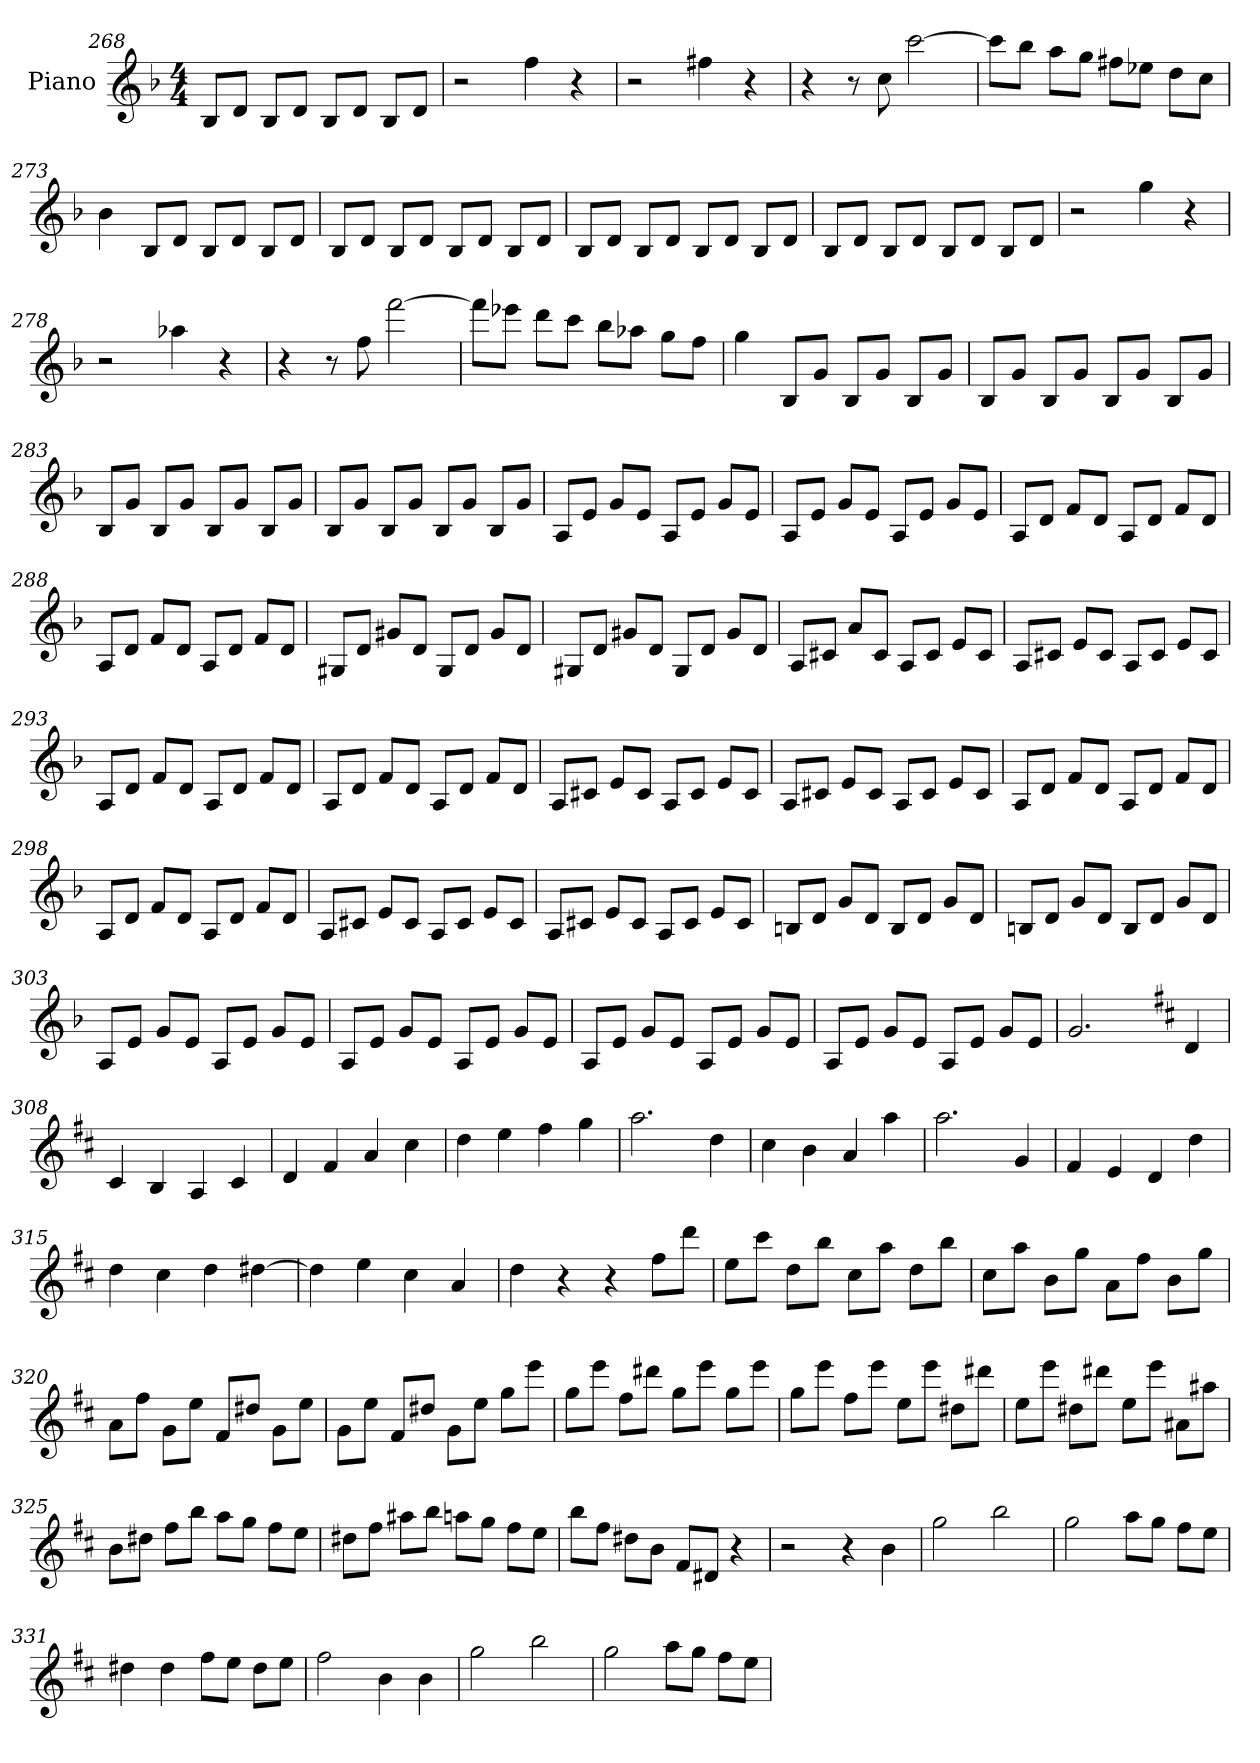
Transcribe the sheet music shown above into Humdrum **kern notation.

**kern
*part1
*staff1
*I"Piano
*I'Pno
*clefG2
*k[b-]
*M4/4
=268
8B-/L
8d/J
8B-/L
8d/J
8B-/L
8d/J
8B-/L
8d/J
=269
2r
4ff
4r
=270
2r
4ff#X
4r
=271
4r
8r
8cc
[2ccc
=272
8ccc\L]
8bb-\J
8aa\L
8gg\J
8ff#X\L
8ee-X\J
8dd\L
8cc\J
=273
4b-
8B-/L
8d/J
8B-/L
8d/J
8B-/L
8d/J
=274
8B-/L
8d/J
8B-/L
8d/J
8B-/L
8d/J
8B-/L
8d/J
=275
8B-/L
8d/J
8B-/L
8d/J
8B-/L
8d/J
8B-/L
8d/J
=276
8B-/L
8d/J
8B-/L
8d/J
8B-/L
8d/J
8B-/L
8d/J
=277
2r
4gg
4r
=278
2r
4aa-X
4r
=279
4r
8r
8ff
[2fff
=280
8fff\L]
8eee-X\J
8ddd\L
8ccc\J
8bb-\L
8aa-X\J
8gg\L
8ff\J
=281
4gg
8B-/L
8g/J
8B-/L
8g/J
8B-/L
8g/J
=282
8B-/L
8g/J
8B-/L
8g/J
8B-/L
8g/J
8B-/L
8g/J
=283
8B-/L
8g/J
8B-/L
8g/J
8B-/L
8g/J
8B-/L
8g/J
=284
8B-/L
8g/J
8B-/L
8g/J
8B-/L
8g/J
8B-/L
8g/J
=285
8A/L
8e/J
8g/L
8e/J
8A/L
8e/J
8g/L
8e/J
=286
8A/L
8e/J
8g/L
8e/J
8A/L
8e/J
8g/L
8e/J
=287
8A/L
8d/J
8f/L
8d/J
8A/L
8d/J
8f/L
8d/J
=288
8A/L
8d/J
8f/L
8d/J
8A/L
8d/J
8f/L
8d/J
=289
8G#X/L
8d/J
8g#X/L
8d/J
8G#/L
8d/J
8g#/L
8d/J
=290
8G#X/L
8d/J
8g#X/L
8d/J
8G#/L
8d/J
8g#/L
8d/J
=291
8A/L
8c#X/J
8a/L
8c#/J
8A/L
8c#/J
8e/L
8c#/J
=292
8A/L
8c#X/J
8e/L
8c#/J
8A/L
8c#/J
8e/L
8c#/J
=293
8A/L
8d/J
8f/L
8d/J
8A/L
8d/J
8f/L
8d/J
=294
8A/L
8d/J
8f/L
8d/J
8A/L
8d/J
8f/L
8d/J
=295
8A/L
8c#X/J
8e/L
8c#/J
8A/L
8c#/J
8e/L
8c#/J
=296
8A/L
8c#X/J
8e/L
8c#/J
8A/L
8c#/J
8e/L
8c#/J
=297
8A/L
8d/J
8f/L
8d/J
8A/L
8d/J
8f/L
8d/J
=298
8A/L
8d/J
8f/L
8d/J
8A/L
8d/J
8f/L
8d/J
=299
8A/L
8c#X/J
8e/L
8c#/J
8A/L
8c#/J
8e/L
8c#/J
=300
8A/L
8c#X/J
8e/L
8c#/J
8A/L
8c#/J
8e/L
8c#/J
=301
8Bn/L
8d/J
8g/L
8d/J
8B/L
8d/J
8g/L
8d/J
=302
8Bn/L
8d/J
8g/L
8d/J
8B/L
8d/J
8g/L
8d/J
=303
8A/L
8e/J
8g/L
8e/J
8A/L
8e/J
8g/L
8e/J
=304
8A/L
8e/J
8g/L
8e/J
8A/L
8e/J
8g/L
8e/J
=305
8A/L
8e/J
8g/L
8e/J
8A/L
8e/J
8g/L
8e/J
=306
8A/L
8e/J
8g/L
8e/J
8A/L
8e/J
8g/L
8e/J
=307
2.g
*k[f#c#]
4d
=308
4c#
4B
4A
4c#
=309
4d
4f#
4a
4cc#
=310
4dd
4ee
4ff#
4gg
=311
2.aa
4dd
=312
4cc#
4b
4a
4aa
=313
2.aa
4g
=314
4f#
4e
4d
4dd
=315
4dd
4cc#
4dd
[4dd#X
=316
4dd#]
4ee
4cc#
4a
=317
4dd
4r
4r
8ff#\L
8ddd\J
=318
8ee\L
8ccc#\J
8dd\L
8bb\J
8cc#\L
8aa\J
8dd\L
8bb\J
=319
8cc#\L
8aa\J
8b\L
8gg\J
8a\L
8ff#\J
8b\L
8gg\J
=320
8a\L
8ff#\J
8g\L
8ee\J
8f#/L
8dd#X/J
8g\L
8ee\J
=321
8g\L
8ee\J
8f#/L
8dd#X/J
8g\L
8ee\J
8gg\L
8eee\J
=322
8gg\L
8eee\J
8ff#\L
8ddd#X\J
8gg\L
8eee\J
8gg\L
8eee\J
=323
8gg\L
8eee\J
8ff#\L
8eee\J
8ee\L
8eee\J
8dd#X\L
8ddd#X\J
=324
8ee\L
8eee\J
8dd#X\L
8ddd#X\J
8ee\L
8eee\J
8a#X\L
8aa#X\J
=325
8b\L
8dd#X\J
8ff#\L
8bb\J
8aa\L
8gg\J
8ff#\L
8ee\J
=326
8dd#X\L
8ff#\J
8aa#X\L
8bb\J
8aan\L
8gg\J
8ff#\L
8ee\J
=327
8bb\L
8ff#\J
8dd#X\L
8b\J
8f#/L
8d#X/J
4r
=328
2r
4r
4b
=329
2gg
2bb
=330
2gg
8aa\L
8gg\J
8ff#\L
8ee\J
=331
4dd#X
4dd#
8ff#\L
8ee\J
8dd#\L
8ee\J
=332
2ff#
4b
4b
=333
2gg
2bb
=334
2gg
8aa\L
8gg\J
8ff#\L
8ee\J
=
*-
